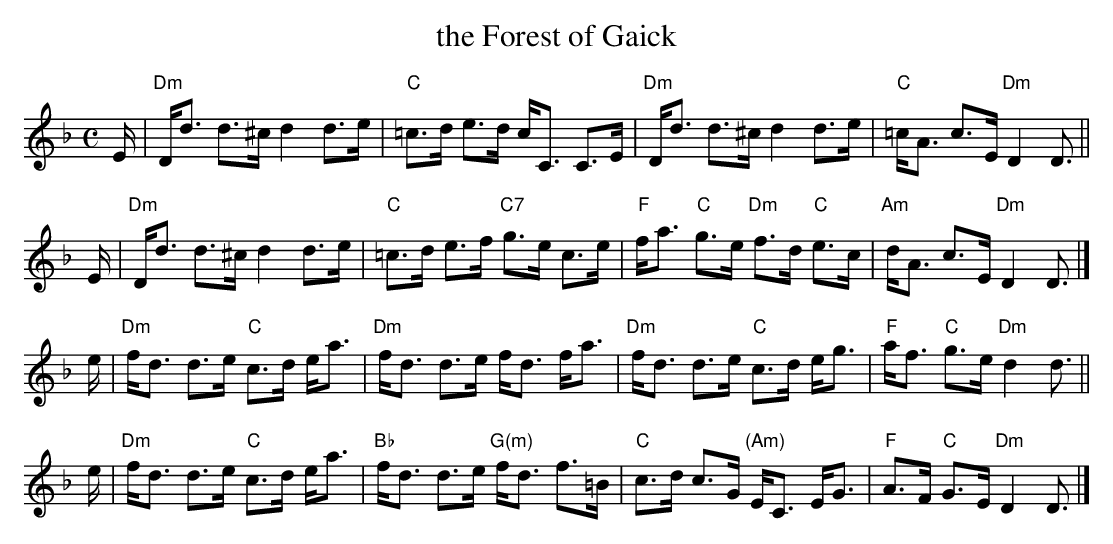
X:1
T: the Forest of Gaick
M: C
L: 1/16
K: Dm
E \
| "Dm"Dd3 d3^c d4 d3e | "C"=c3d e3d cC3 C3E \
| "Dm"Dd3 d3^c d4 d3e | "C"=cA3 c3E "Dm"D4 D3 ||
E \
| "Dm"Dd3 d3^c d4 d3e | "C"=c3d e3f "C7"g3e c3e \
| "F"fa3 "C"g3e "Dm"f3d "C"e3c | "Am"dA3 c3E "Dm"D4 D3 |]
e \
| "Dm"fd3 d3e "C"c3d ea3 | "Dm"fd3 d3e fd3 fa3 \
| "Dm"fd3 d3e "C"c3d eg3 | "F"af3 "C"g3e "Dm"d4 d3 ||
e \
| "Dm"fd3 d3e "C"c3d ea3 | "Bb"fd3 d3e "G(m)"fd3 f3=B \
| "C"c3d c3G "(Am)"EC3 EG3 | "F"A3F "C"G3E "Dm"D4 D3 |]
